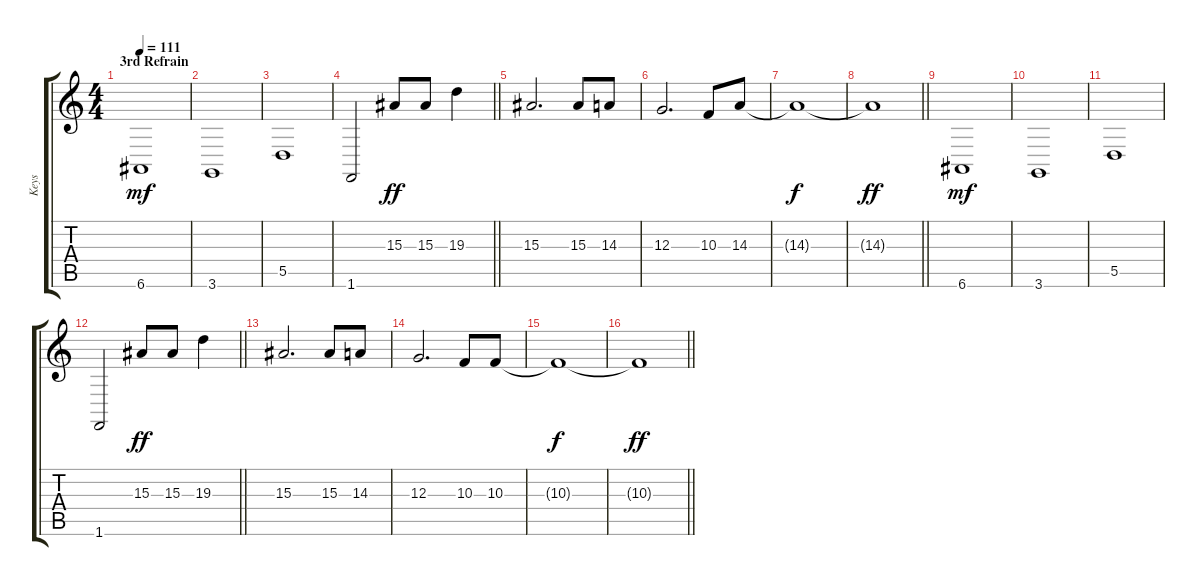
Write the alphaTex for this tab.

\track ("Keys" "Keys") {instrument choiraahs}
\staff {score tabs}
\tuning (E4 B3 G3 D3 A2 E2) {hide}
\ts (4 4)
\section ("" "3rd Refrain")
\tempo 111
\clef g2
\ks c
6.6.1{dy mf} |
3.6.1 |
5.5.1 |
\barLineRight lightlight
1.6.2 15.3.8{dy ff} 15.3.8 19.3.4 |
15.3.2{d} 15.3.8 14.3.8 |
12.3.2{d} 10.3.8 14.3.8 |
14.3{t}.1{dy f} |
\barLineRight lightlight
14.3{t}.1{dy ff} |
6.6.1{dy mf} |
3.6.1 |
5.5.1 |
\barLineRight lightlight
1.6.2 15.3.8{dy ff} 15.3.8 19.3.4 |
15.3.2{d} 15.3.8 14.3.8 |
12.3.2{d} 10.3.8 10.3.8 |
10.3{t}.1{dy f} |
\barLineRight lightlight
10.3{t}.1{dy ff}
